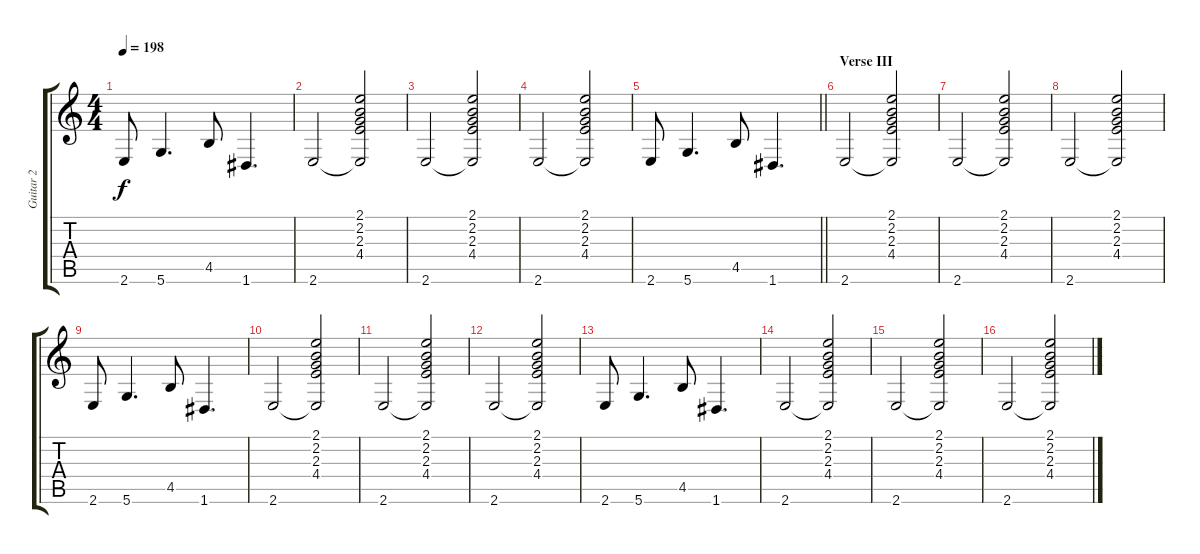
\track ("Guitar 2" "Guitar 2") {instrument distortionguitar}
\staff {score tabs}
\tuning (D4 A3 F3 C3 G2 D2) {hide}
\ts (4 4)
\tempo 198
\clef g2
\ks c
2.6.8{dy f} 5.6.4{d} 4.5.8 1.6.4{d} |
2.6.2 (2.1 2.2 2.3 4.4 2.6{t}).2 |
2.6.2 (2.1 2.2 2.3 4.4 2.6{t}).2 |
2.6.2 (2.1 2.2 2.3 4.4 2.6{t}).2 |
\barLineRight lightlight
2.6.8 5.6.4{d} 4.5.8 1.6.4{d} |
\section ("" "Verse III")
2.6.2 (2.1 2.2 2.3 4.4 2.6{t}).2 |
2.6.2 (2.1 2.2 2.3 4.4 2.6{t}).2 |
2.6.2 (2.1 2.2 2.3 4.4 2.6{t}).2 |
2.6.8 5.6.4{d} 4.5.8 1.6.4{d} |
2.6.2 (2.1 2.2 2.3 4.4 2.6{t}).2 |
2.6.2 (2.1 2.2 2.3 4.4 2.6{t}).2 |
2.6.2 (2.1 2.2 2.3 4.4 2.6{t}).2 |
2.6.8 5.6.4{d} 4.5.8 1.6.4{d} |
2.6.2 (2.1 2.2 2.3 4.4 2.6{t}).2 |
2.6.2 (2.1 2.2 2.3 4.4 2.6{t}).2 |
2.6.2 (2.1 2.2 2.3 4.4 2.6{t}).2
